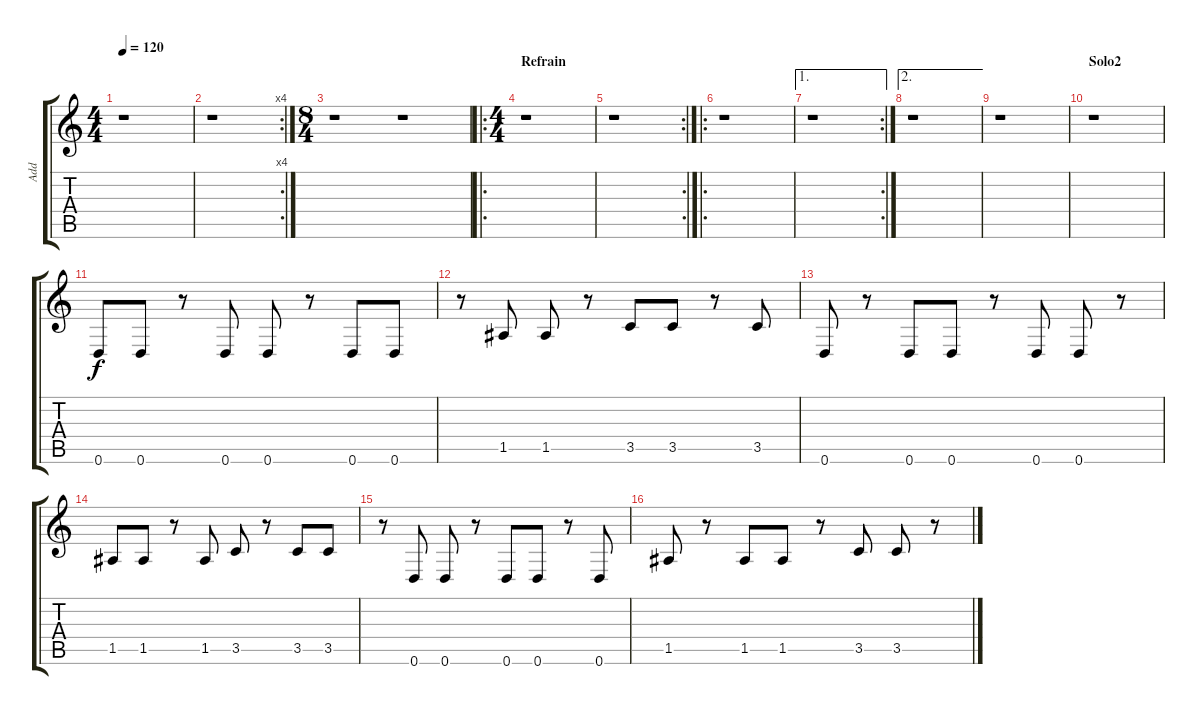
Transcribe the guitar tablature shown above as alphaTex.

\track ("Add" "Add") {instrument overdrivenguitar}
\staff {score tabs}
\tuning (E4 B3 G3 D3 A2 D2) {hide}
\ts (4 4)
\tempo 120
\clef g2
\ks c
r.1{dy f} |
\rc 4
r.1 |
\ts (8 4)
r.1 r.1 |
\ro
\ts (4 4)
\section ("" "Refrain")
r.1 |
\rc 2
r.1 |
\ro
r.1 |
\ae 1
\rc 2
r.1 |
\ae 2
r.1 |
r.1 |
\section ("" "Solo2")
r.1 |
0.6.8 0.6.8 r.8 0.6.8 0.6.8 r.8 0.6.8 0.6.8 |
r.8 1.5.8 1.5.8 r.8 3.5.8 3.5.8 r.8 3.5.8 |
0.6.8 r.8 0.6.8 0.6.8 r.8 0.6.8 0.6.8 r.8 |
1.5.8 1.5.8 r.8 1.5.8 3.5.8 r.8 3.5.8 3.5.8 |
r.8 0.6.8 0.6.8 r.8 0.6.8 0.6.8 r.8 0.6.8 |
1.5.8 r.8 1.5.8 1.5.8 r.8 3.5.8 3.5.8 r.8
